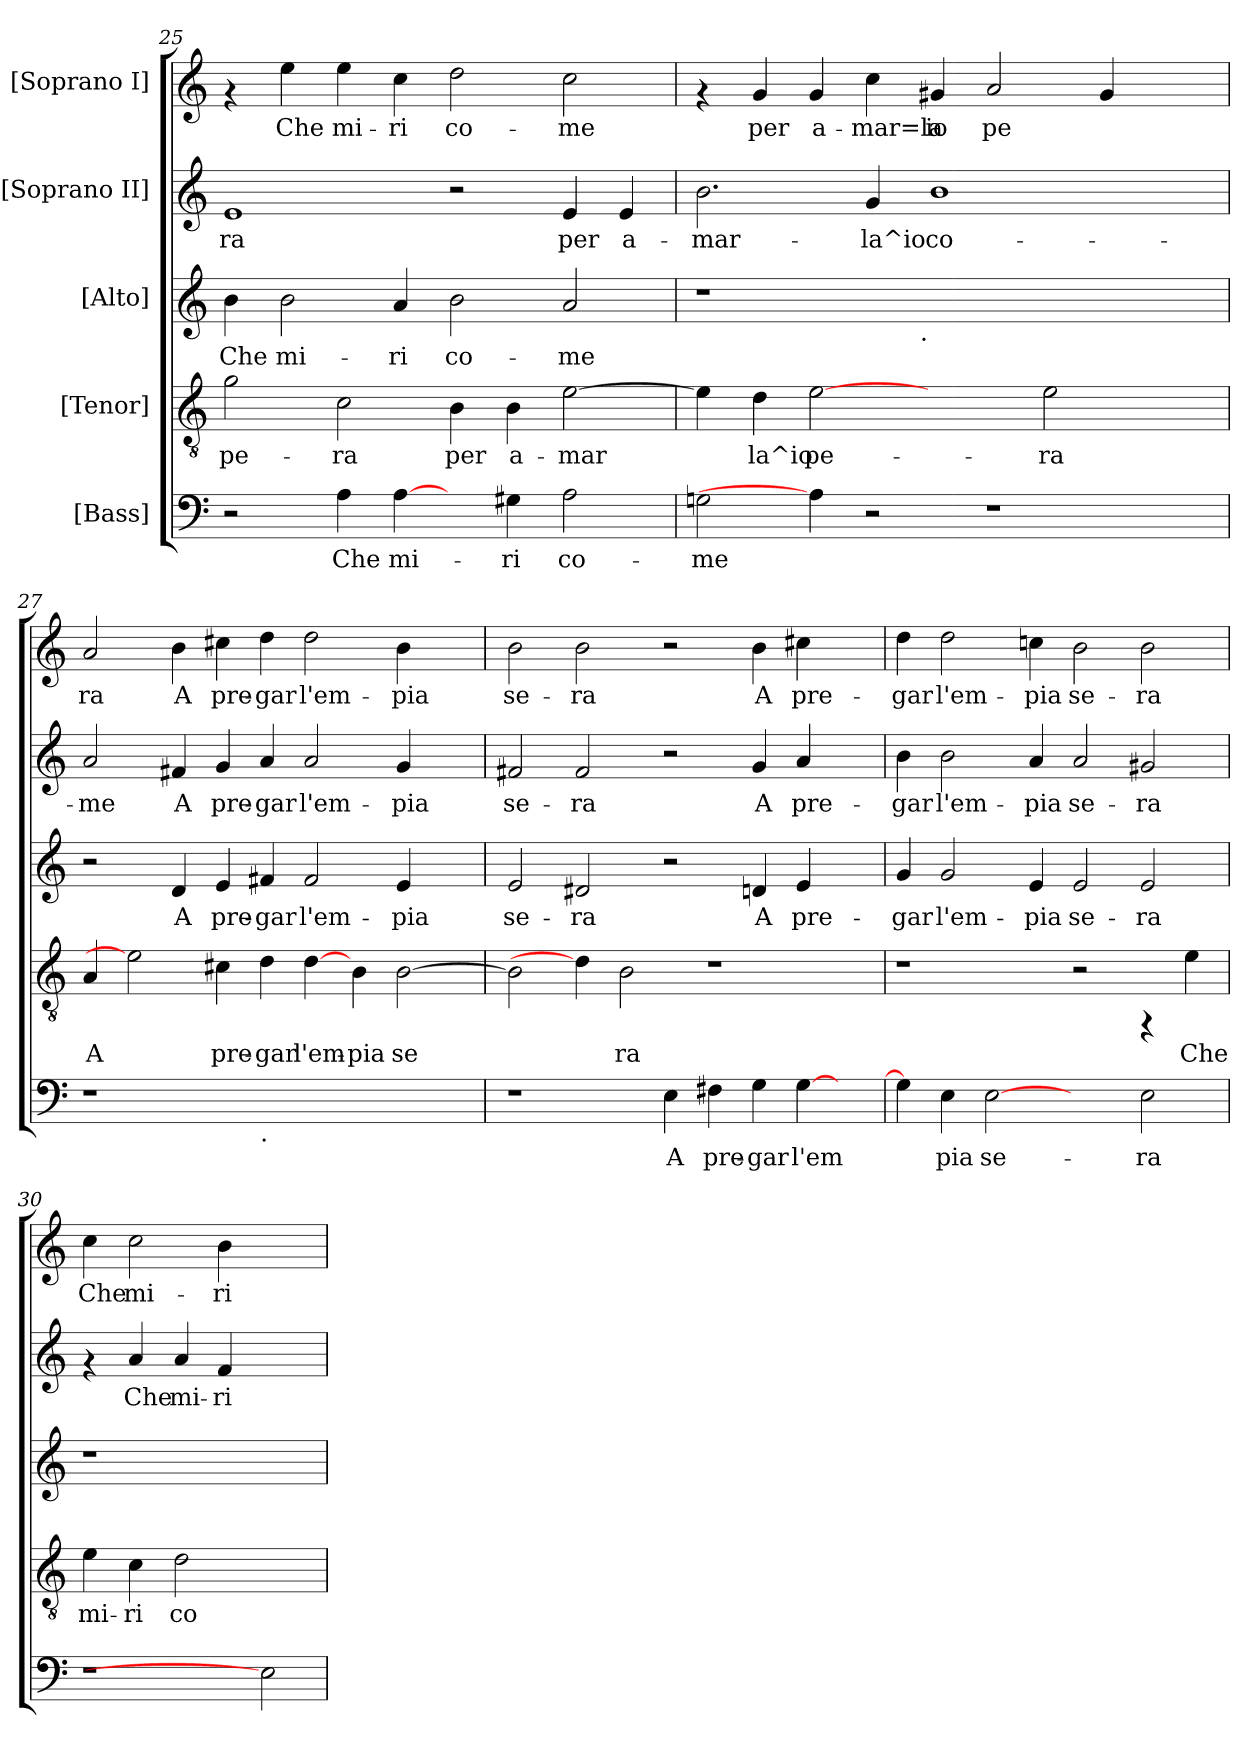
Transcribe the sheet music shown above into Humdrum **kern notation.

**kern	**text	**kern	**text	**kern	**text	**kern	**text	**kern	**text
*part5	*part5	*part4	*part4	*part3	*part3	*part2	*part2	*part1	*part1
*staff5	*staff5	*staff4	*staff4	*staff3	*staff3	*staff2	*staff2	*staff1	*staff1
*I"[Bass]	*	*I"[Tenor]	*	*I"[Alto]	*	*I"[Soprano II]	*	*I"[Soprano I]	*
*clefF4	*	*clefGv2	*	*clefG2	*	*clefG2	*	*clefG2	*
*k[]	*	*k[]	*	*k[]	*	*k[]	*	*k[]	*
*C:	*	*C:	*	*C:	*	*C:	*	*C:	*
=25	=25	=25	=25	=25	=25	=25	=25	=25	=25
!	!	!	!LO:LY:b:cj	!	!LO:LY:b:cj	!	!LO:LY:b:cj	!	!
2r	.	2g\	pe-	4b\	Che	1e	-ra	4rf	.
!	!	!	!	!	!LO:LY:b:cj	!	!	!	!LO:LY:b:cj
.	.	.	.	2b\	mi-	.	.	4ee\	Che
!	!LO:LY:b:cj	!	!LO:LY:b:cj	!	!	!	!	!	!LO:LY:b:cj
4A\	Che	2c\	-ra	.	.	.	.	4ee\	mi-
!	!LO:LY:b:cj	!	!	!	!LO:LY:b:cj	!	!	!	!LO:LY:b:cj
[4A\	mi-	.	.	4a/	-ri	.	.	4cc\	-ri
!	!	!	!LO:LY:b:cj	!	!LO:LY:b:cj	!	!	!	!LO:LY:b:cj
4ryy	.	4B\	per	2b\	co-	2r	.	2dd\	co-
!	!LO:LY:b:cj	!	!LO:LY:b:cj	!	!	!	!	!	!
4G#X\	-ri	4B\	a-	.	.	.	.	.	.
!	!LO:LY:b:cj	!	!LO:LY:b:cj	!	!LO:LY:b:cj	!	!LO:LY:b:cj	!	!LO:LY:b:cj
2A\	co-	[>2e\	-mar-	2a/	-me	4e/	per	2cc\	-me
!	!	!	!	!	!	!	!LO:LY:b:cj	!	!
.	.	.	.	.	.	4e/	a-	.	.
=26	=26	=26	=26	=26	=26	=26	=26	=26	=26
!	!LO:LY:b:cj	!	!LO:LY:b:cj	!	!	!	!LO:LY:b:cj	!	!
*	*	*	*	*^	*	*	*	*	*
2Gn\	-me	4e\]	--	1r	2ryy	.	2.b\	-mar-	4rf	.
!	!	!	!LO:LY:b:cj	!	!	!	!	!	!	!LO:LY:b:cj
.	.	4d\	-la^io	.	.	.	.	.	4g/	per
!	!	!	!LO:LY:b:cj	!	!	!	!	!	!	!LO:LY:b:cj
4A\]	.	[2e	pe-	.	4ryy	.	.	.	4g/	a-
!	!	!	!	!	!	!	!	!LO:LY:b:cj	!	!LO:LY:b:cj
2r	.	.	.	.	8...ryy	.	4g/	-la^io	4cc\	-mar=la
!	!	!	!	!	!LO:TX:b:t=.	!	!	!	!	!
.	.	.	.	.	1ryy	.	.	.	.	.
!	!	!	!	!	!	!	!	!LO:LY:b:cj	!	!LO:LY:b:cj
.	.	2ryy	.	1ryy	.	.	1b	co-	4g#X/	io
!	!	!	!	!	!	!	!	!	!	!LO:LY:b:cj
1r	.	.	.	.	.	.	.	.	2a/	pe-
!	!	!	!LO:LY:b:cj	!	!	!	!	!	!	!
.	.	2e\	-ra	.	.	.	.	.	.	.
!	!	!	!	!	!	!	!	!	!	!LO:LY:b:cj
.	.	.	.	.	.	.	.	.	4g#/	--
.	.	.	.	.	4ryy	.	.	.	.	.
.	.	4ryy	.	4ryy	.	.	4ryy	.	4ryy	.
.	.	.	.	.	64ryy	.	.	.	.	.
!!LO:PB:g=z
=27	=27	=27	=27	=27	=27	=27	=27	=27	=27	=27
!	!	!	!LO:LY:b:cj	!	!	!	!	!LO:LY:b:cj	!	!LO:LY:b:cj
*	*	*	*	*v	*v	*	*	*	*	*
1r	.	4A/	A	2r	.	2a/	-me	2a/	-ra
.	.	2e]	.	.	.	.	.	.	.
!	!	!	!	!	!LO:LY:b:cj	!	!LO:LY:b:cj	!	!LO:LY:b:cj
.	.	.	.	4d/	A	4f#X/	A	4b\	A
!	!	!	!LO:LY:b:cj	!	!LO:LY:b:cj	!	!LO:LY:b:cj	!	!LO:LY:b:cj
.	.	4c#X\	pre-	4e/	pre-	4g/	pre-	4cc#X\	pre-
!LO:TX:b:t=.	!	!	!	!	!	!	!	!	!
!	!	!	!LO:LY:b:cj	!	!LO:LY:b:cj	!	!LO:LY:b:cj	!	!LO:LY:b:cj
1ryy	.	4d\	-gar	4f#X/	-gar	4a/	-gar	4dd\	-gar
!	!	!	!LO:LY:b:cj	!	!LO:LY:b:cj	!	!LO:LY:b:cj	!	!LO:LY:b:cj
.	.	[4d\	l'em-	2f#/	l'em-	2a/	l'em-	2dd\	l'em-
!	!	!	!LO:LY:b:cj	!	!	!	!	!	!
.	.	4B\	-pia	.	.	.	.	.	.
!	!	!	!LO:LY:b:cj	!	!LO:LY:b:cj	!	!LO:LY:b:cj	!	!LO:LY:b:cj
.	.	[>2B\	se-	4e/	-pia	4g/	-pia	4b\	-pia
4ryy	.	.	.	4ryy	.	4ryy	.	4ryy	.
=28	=28	=28	=28	=28	=28	=28	=28	=28	=28
!	!	!	!LO:LY:b:cj	!	!LO:LY:b:cj	!	!LO:LY:b:cj	!	!LO:LY:b:cj
1r	.	2B\]	--	2e/	se-	2f#X/	se-	2b\	se-
!	!	!	!	!	!LO:LY:b:cj	!	!LO:LY:b:cj	!	!LO:LY:b:cj
.	.	4d\]	.	2d#X/	-ra	2f#/	-ra	2b\	-ra
!	!	!	!LO:LY:b:cj	!	!	!	!	!	!
.	.	2B\	-ra	.	.	.	.	.	.
!	!LO:LY:b:cj	!	!	!	!	!	!	!	!
4E\	A	.	.	2r	.	2r	.	2r	.
!	!LO:LY:b:cj	!	!	!	!	!	!	!	!
4F#X\	pre-	1r	.	.	.	.	.	.	.
!	!LO:LY:b:cj	!	!	!	!LO:LY:b:cj	!	!LO:LY:b:cj	!	!LO:LY:b:cj
4G\	-gar	.	.	4dn/	A	4g/	A	4b\	A
!	!LO:LY:b:cj	!	!	!	!LO:LY:b:cj	!	!LO:LY:b:cj	!	!LO:LY:b:cj
[>4G\	l'em-	.	.	4e/	pre-	4a/	pre-	4cc#X\	pre-
4ryy	.	.	.	4ryy	.	4ryy	.	4ryy	.
=29	=29	=29	=29	=29	=29	=29	=29	=29	=29
!	!LO:LY:b:cj	!	!	!	!LO:LY:b:cj	!	!LO:LY:b:cj	!	!LO:LY:b:cj
4G\]	--	1r	.	4g/	-gar	4b\	-gar	4dd\	-gar
!	!LO:LY:b:cj	!	!	!	!LO:LY:b:cj	!	!LO:LY:b:cj	!	!LO:LY:b:cj
4E\	-pia	.	.	2g/	l'em-	2b\	l'em-	2dd\	l'em-
!	!LO:LY:b:cj	!	!	!	!	!	!	!	!
[2E	se-	.	.	.	.	.	.	.	.
!	!	!	!	!	!LO:LY:b:cj	!	!LO:LY:b:cj	!	!LO:LY:b:cj
.	.	.	.	4e/	-pia	4a/	-pia	4ccn\	-pia
!	!	!	!	!	!LO:LY:b:cj	!	!LO:LY:b:cj	!	!LO:LY:b:cj
2ryy	.	2r	.	2e/	se-	2a/	se-	2b\	se-
!	!LO:LY:b:cj	!	!	!	!LO:LY:b:cj	!	!LO:LY:b:cj	!	!LO:LY:b:cj
2E\	-ra	4rFF	.	2e/	-ra	2g#X/	-ra	2b\	-ra
!	!	!	!LO:LY:b:cj	!	!	!	!	!	!
.	.	4e\	Che	.	.	.	.	.	.
=30	=30	=30	=30	=30	=30	=30	=30	=30	=30
!	!	!	!LO:LY:b:cj	!	!	!	!	!	!LO:LY:b:cj
1r	.	4e\	mi-	1r	.	4rf	.	4cc\	Che
!	!	!	!LO:LY:b:cj	!	!	!	!LO:LY:b:cj	!	!LO:LY:b:cj
.	.	4c\	-ri	.	.	4a/	Che	2cc\	mi-
!	!	!	!LO:LY:b:cj	!	!	!	!LO:LY:b:cj	!	!
.	.	2d\	co-	.	.	4a/	mi-	.	.
!	!	!	!	!	!	!	!LO:LY:b:cj	!	!LO:LY:b:cj
.	.	.	.	.	.	4f/	-ri	4b\	-ri
2E]	.	2ryy	.	2ryy	.	2ryy	.	2ryy	.
=	=	=	=	=	=	=	=	=	=
*-	*-	*-	*-	*-	*-	*-	*-	*-	*-
